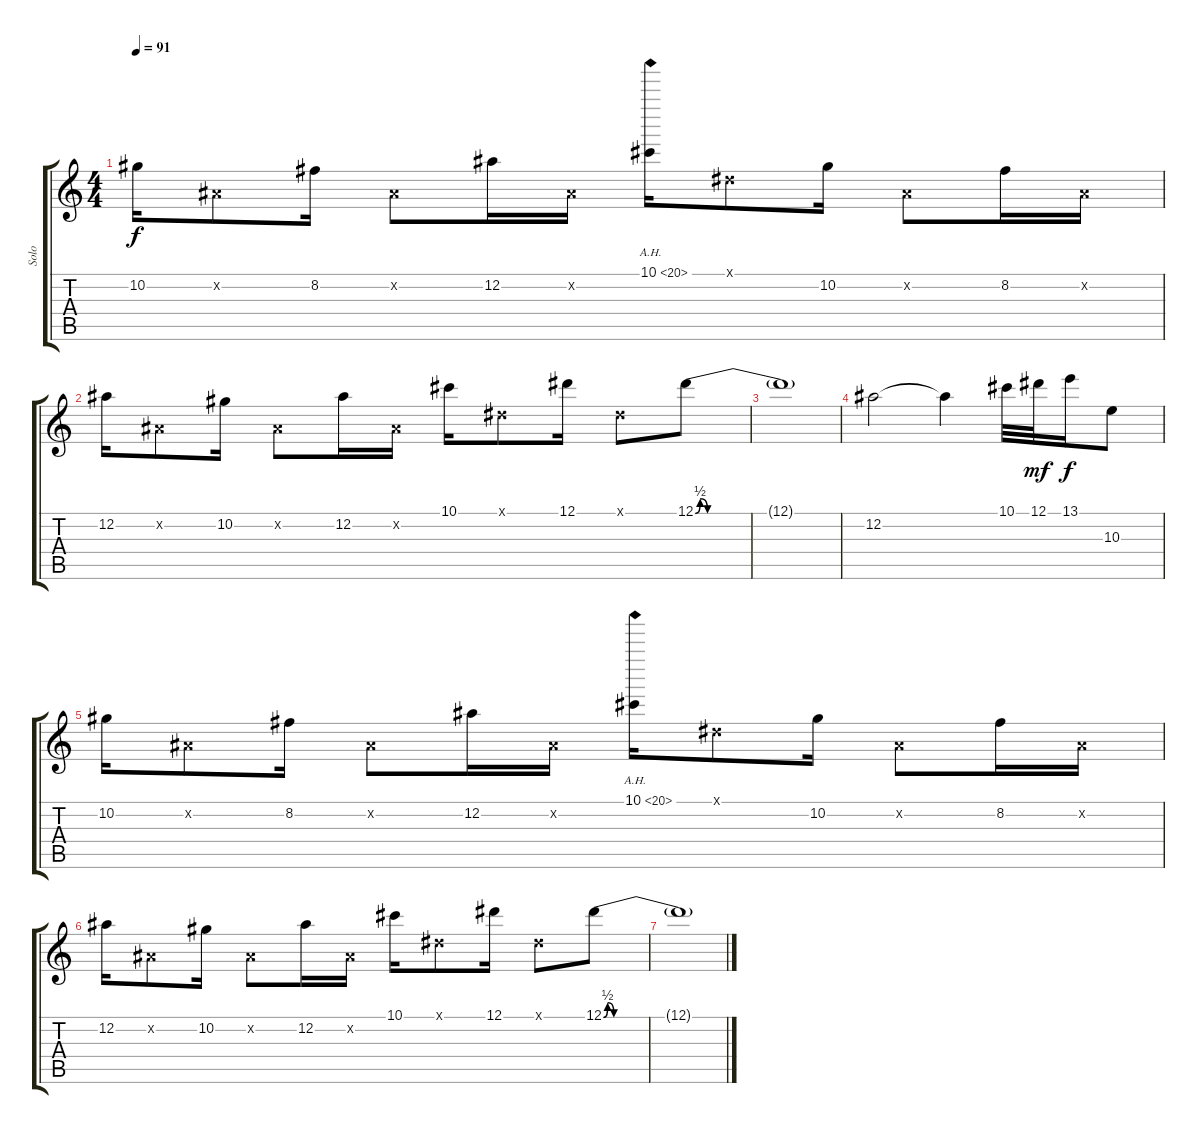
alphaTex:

\track ("Solo" "Solo") {instrument distortionguitar}
\staff {score tabs}
\tuning (Eb4 Bb3 Gb3 Db3 Ab2 Eb2) {hide}
\ts (4 4)
\tempo 91
\clef g2
\ks c
10.2.16{dy f} 0.2{x}.8 8.2.16 0.2{x}.8 12.2.16 0.2{x}.16 10.1{ah 10}.16 0.1{x}.8 10.2.16 0.2{x}.8 8.2.16 0.2{x}.16 |
12.2.16 0.2{x}.8 10.2.16 0.2{x}.8 12.2.16 0.2{x}.16 10.1.16 0.1{x}.8 12.1.16 0.1{x}.8 12.1{be (custom 0 0 2 2 5 0 25 0 45 0 60 0)}.8 |
12.1{t}.1 |
12.2.2 12.2{t}.4 10.1.32 12.1.32{dy mf} 13.1.16{dy f} 10.3.8 |
10.2.16 0.2{x}.8 8.2.16 0.2{x}.8 12.2.16 0.2{x}.16 10.1{ah 10}.16 0.1{x}.8 10.2.16 0.2{x}.8 8.2.16 0.2{x}.16 |
12.2.16 0.2{x}.8 10.2.16 0.2{x}.8 12.2.16 0.2{x}.16 10.1.16 0.1{x}.8 12.1.16 0.1{x}.8 12.1{be (custom 0 0 2 2 5 0 25 0 45 0 60 0)}.8 |
12.1{t}.1
